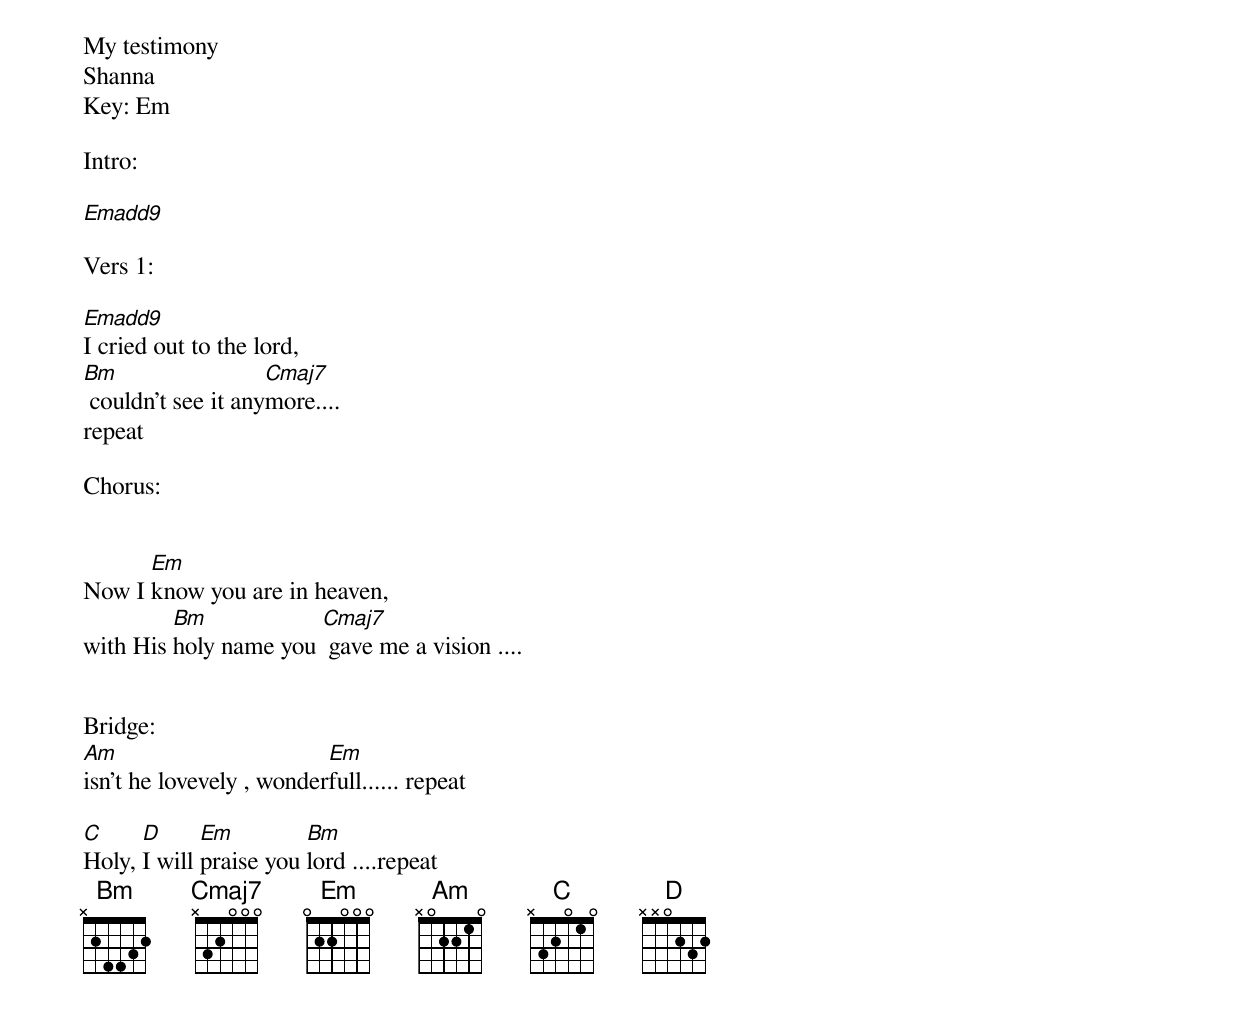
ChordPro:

My testimony
Shanna
Key: Em

Intro:

[Emadd9]

Vers 1:

[Emadd9]I cried out to the lord,
[Bm] couldn’t see it any[Cmaj7]more....
repeat

Chorus:


Now I [Em]know you are in heaven,
with His [Bm]holy name you [Cmaj7] gave me a vision ....


Bridge:
[Am]isn’t he lovevely , wonder[Em]full...... repeat

[C]Holy, [D]I will [Em]praise you [Bm]lord ....repeat
